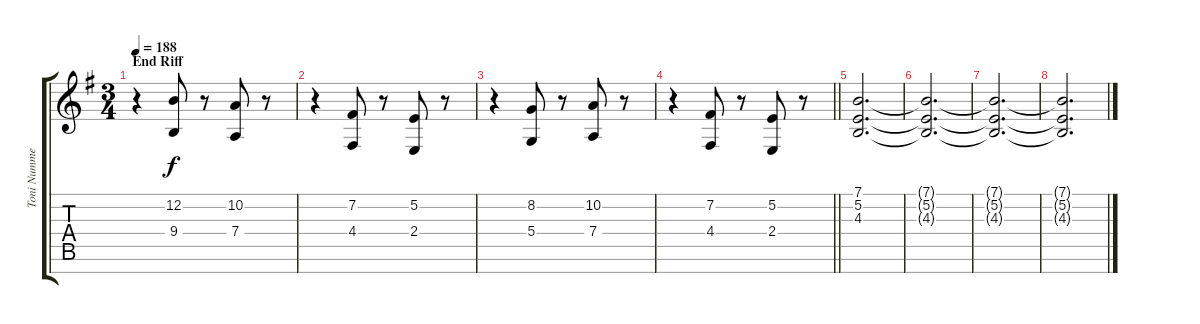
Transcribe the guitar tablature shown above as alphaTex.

\track ("Toni Nummelin (string pad)" "Toni Numme") {instrument stringensemble1}
\staff {score tabs}
\tuning (E4 B3 G3 D3 A2 E2 B1) {hide}
\ts (3 4)
\section ("" "End Riff")
\tempo 188
\clef g2
\ks eminor
r.4{dy f} (12.2 9.4).8 r.8 (10.2 7.4).8 r.8 |
r.4 (7.2 4.4).8 r.8 (5.2 2.4).8 r.8 |
r.4 (8.2 5.4).8 r.8 (10.2 7.4).8 r.8 |
\barLineRight lightlight
r.4 (7.2 4.4).8 r.8 (5.2 2.4).8 r.8 |
(7.1 5.2 4.3).2{d} |
(7.1{t} 5.2{t} 4.3{t}).2{d} |
(7.1{t} 5.2{t} 4.3{t}).2{d} |
(7.1{t} 5.2{t} 4.3{t}).2{d}
